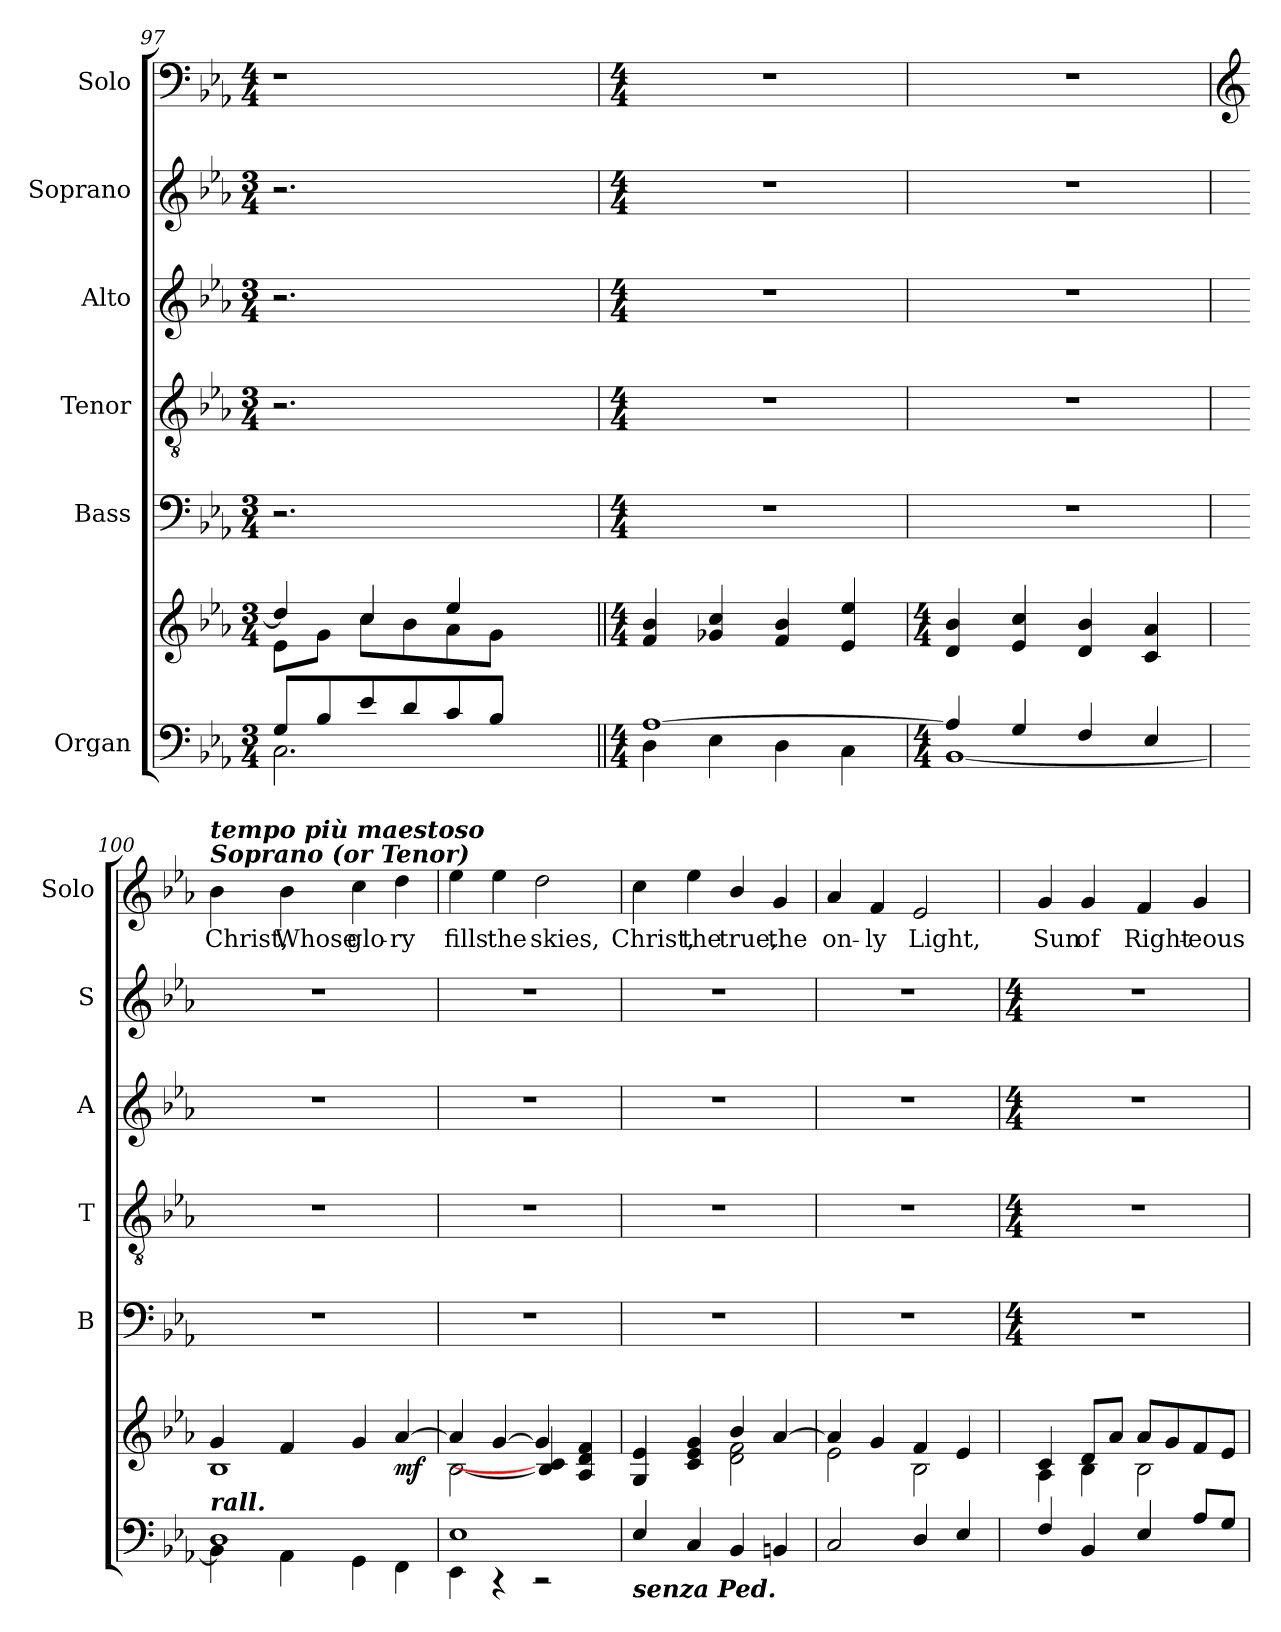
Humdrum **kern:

**kern	**kern	**dynam	**kern	**kern	**kern	**kern	**kern	**text
*part6	*part6	*part6	*part5	*part4	*part3	*part2	*part1	*part1
*staff7	*staff6	*staff6/7	*staff5	*staff4	*staff3	*staff2	*staff1	*staff1
*I"Organ	*	*	*I"Bass	*I"Tenor	*I"Alto	*I"Soprano	*I"Solo	*
*	*	*	*I'B	*I'T	*I'A	*I'S	*I'Solo	*
*clefF4	*clefG2	*	*clefF4	*clefGv2	*clefG2	*clefG2	*clefF4	*
*k[b-e-a-]	*k[b-e-a-]	*	*k[b-e-a-]	*k[b-e-a-]	*k[b-e-a-]	*k[b-e-a-]	*k[b-e-a-]	*
*E-:	*E-:	*	*E-:	*E-:	*E-:	*E-:	*E-:	*
*M3/4	*M3/4	*	*M3/4	*M3/4	*M3/4	*M3/4	*M4/4	*
=97	=97	=97	=97	=97	=97	=97	=97	=97
*^	*^	*	*	*	*	*	*	*
8G/L	2.C\	4dd/]	8e-\L	.	2.r	2.r	2.r	2.r	1r	.
8B-/	.	.	8g\J	.	.	.	.	.	.	.
8e-/	.	4cc/	8cc\L	.	.	.	.	.	.	.
8d/	.	.	8b-\	.	.	.	.	.	.	.
8c/	.	4ee-/	8a-\	.	.	.	.	.	.	.
8B-/J	.	.	8g\J	.	.	.	.	.	.	.
4ryy	4ryy	4ryy	4ryy	.	4ryy	4ryy	4ryy	4ryy	.	.
!!LO:LB:g=z
=98||	=98||	=98||	=98||	=98	=98	=98	=98	=98	=98	=98
*M4/4	*	*M4/4	*	*	*M4/4	*M4/4	*M4/4	*M4/4	*M4/4	*
[1A-/	4D\	4f/ 4b-/	1ryy	.	1r	1r	1r	1r	1r	.
.	4E-\	4g-X/ 4cc/	.	.	.	.	.	.	.	.
.	4D\	4f/ 4b-/	.	.	.	.	.	.	.	.
.	4C\	4e-/ 4ee-/	.	.	.	.	.	.	.	.
!!LO:LB:g=z
=99	=99	=99	=99	=99	=99	=99	=99	=99	=99	=99
*M4/4	*	*M4/4	*	*	*	*	*	*	*	*
4A-/]	[1BB-\	4d/ 4b-/	1ryy	.	1r	1r	1r	1r	1r	.
4G/	.	4e-/ 4cc/	.	.	.	.	.	.	.	.
4F/	.	4d/ 4b-/	.	.	.	.	.	.	.	.
4E-/	.	4c/ 4a-/	.	.	.	.	.	.	.	.
=100	=100	=100	=100	=100	=100	=100	=100	=100	=100	=100
*	*	*	*	*	*	*	*	*	*clefG2	*
!	!	!	!	!	!	!	!	!	!LO:TX:a:Bi:t=Soprano (or Tenor)	!
!	!	!	!	!	!	!	!	!	!LO:TX:a:Bi:t=tempo più maestoso	!
!LO:TX:a:Bi:t=rall.	!	!	!	!	!	!	!	!	!	!
!	!	!	!	!LO:DY:b=2	!	!	!	!	!	!LO:LY:b
!	!	!	!	!LO:DY:n=1:b=2	!	!	!	!	!	!
!	!	!	!	!LO:DY:n=2:b	!	!	!	!	!	!
1D	4BB-\]	4g/	1B-\	mf mf mf	1r	1r	1r	1r	4b-	Christ,
!	!	!	!	!	!	!	!	!	!	!LO:LY:b
.	4AA-\	4f/	.	.	.	.	.	.	4b-	Whose
!	!	!	!	!	!	!	!	!	!	!LO:LY:b
.	4GG\	4g/	.	.	.	.	.	.	4cc	glo-
!	!	!	!	!LO:DY:n=3:b	!	!	!	!	!	!LO:LY:b
.	4FF\	[4a-/	.	mf	.	.	.	.	4dd	-ry
=101	=101	=101	=101	=101	=101	=101	=101	=101	=101	=101
!	!	!	!	!	!	!	!	!	!	!LO:LY:b
1E-	4EE-\	4a-/]	[2B-\	.	1r	1r	1r	1r	4ee-	fills
!	!	!	!	!	!	!	!	!	!	!LO:LY:b
.	4r	[4g/	.	.	.	.	.	.	4ee-	the
!	!	!	!	!	!	!	!	!	!	!LO:LY:b
.	2r	4g/]	4B-/] 4c/]	.	.	.	.	.	2dd	skies,
.	.	4A-/ 4d/ 4f/	4ryy	.	.	.	.	.	.	.
=102	=102	=102	=102	=102	=102	=102	=102	=102	=102	=102
!LO:TX:b:Bi:t=senza Ped.	!	!	!	!	!	!	!	!	!	!
!	!	!	!	!	!	!	!	!	!	!LO:LY:b
4E-	1ryy	4G/ 4e-/	2ryy	.	1r	1r	1r	1r	4cc	Christ,
!	!	!	!	!	!	!	!	!	!	!LO:LY:b
4C	.	4c/ 4e-/ 4g/	.	.	.	.	.	.	4ee-	the
!	!	!	!	!	!	!	!	!	!	!LO:LY:b
4BB-	.	4b-/	2d\ 2f\	.	.	.	.	.	4b-/	true,
!	!	!	!	!	!	!	!	!	!	!LO:LY:b
4BBn	.	[4a-/	.	.	.	.	.	.	4g	the
=103	=103	=103	=103	=103	=103	=103	=103	=103	=103	=103
!	!	!	!	!	!	!	!	!	!	!LO:LY:b
2C	1ryy	4a-/]	2e-\	.	1r	1r	1r	1r	4a-	on-
!	!	!	!	!	!	!	!	!	!	!LO:LY:b
.	.	4g/	.	.	.	.	.	.	4f	-ly
!	!	!	!	!	!	!	!	!	!	!LO:LY:b
4D	.	4f/	2B-\	.	.	.	.	.	2e-	Light,
4E-	.	4e-/	.	.	.	.	.	.	.	.
!!LO:LB:g=z
=104	=104	=104	=104	=104	=104	=104	=104	=104	=104	=104
*	*	*	*	*	*M4/4	*M4/4	*M4/4	*M4/4	*	*
!	!	!	!	!	!	!	!	!	!	!LO:LY:b
4F	1ryy	4c/	4A-\	.	1r	1r	1r	1r	4g	Sun
!	!	!	!	!	!	!	!	!	!	!LO:LY:b
4BB-	.	8d/L	4B-\	.	.	.	.	.	4g	of
.	.	8a-/J	.	.	.	.	.	.	.	.
!	!	!	!	!	!	!	!	!	!	!LO:LY:b
4E-	.	8a-/L	2B-\	.	.	.	.	.	4f	Right-
.	.	8g/	.	.	.	.	.	.	.	.
!	!	!	!	!	!	!	!	!	!	!LO:LY:b
8A-L	.	8f/	.	.	.	.	.	.	4g	-eous-
8GJ	.	8e-/J	.	.	.	.	.	.	.	.
*v	*v	*	*	*	*	*	*	*	*	*
*	*v	*v	*	*	*	*	*	*	*
=	=	=	=	=	=	=	=	=
*-	*-	*-	*-	*-	*-	*-	*-	*-
